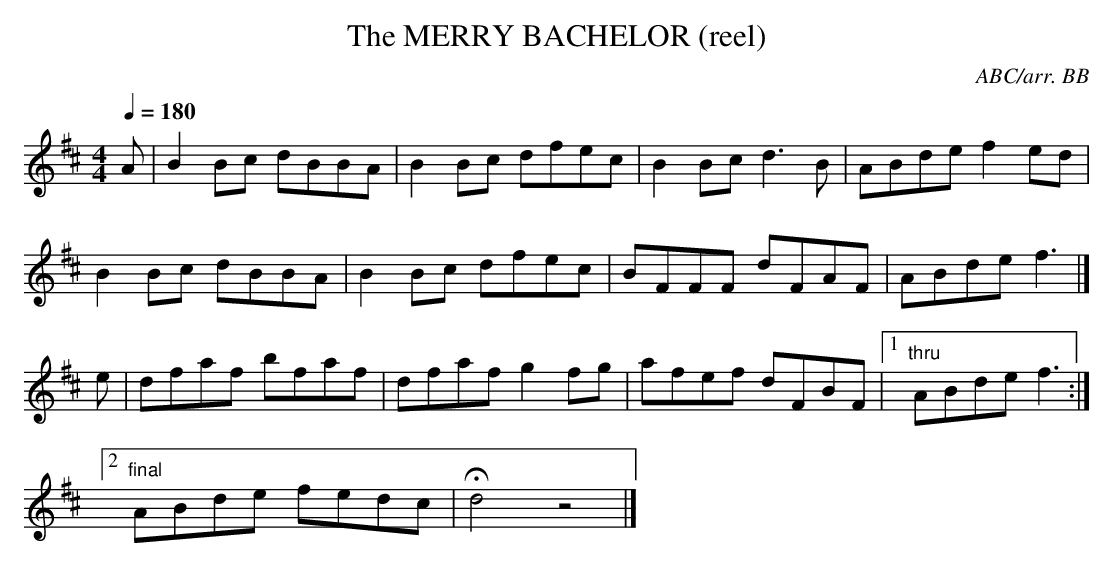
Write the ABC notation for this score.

X:1
T:MERRY BACHELOR (reel), The
C:ABC/arr. BB
Q:1/4=180
M:4/4
L:1/8
K:Bm
A|B2 Bc dBBA|B2 Bc dfec|B2 Bc d3B|ABde f2 ed|
B2 Bc dBBA|B2 Bc dfec|BFFF dFAF|ABde f3|]
e|dfaf bfaf|dfaf g2 fg|afef dFBF|1 "thru"ABde f3 :|
[2 "final"ABde fedc|Hd4z4|]
